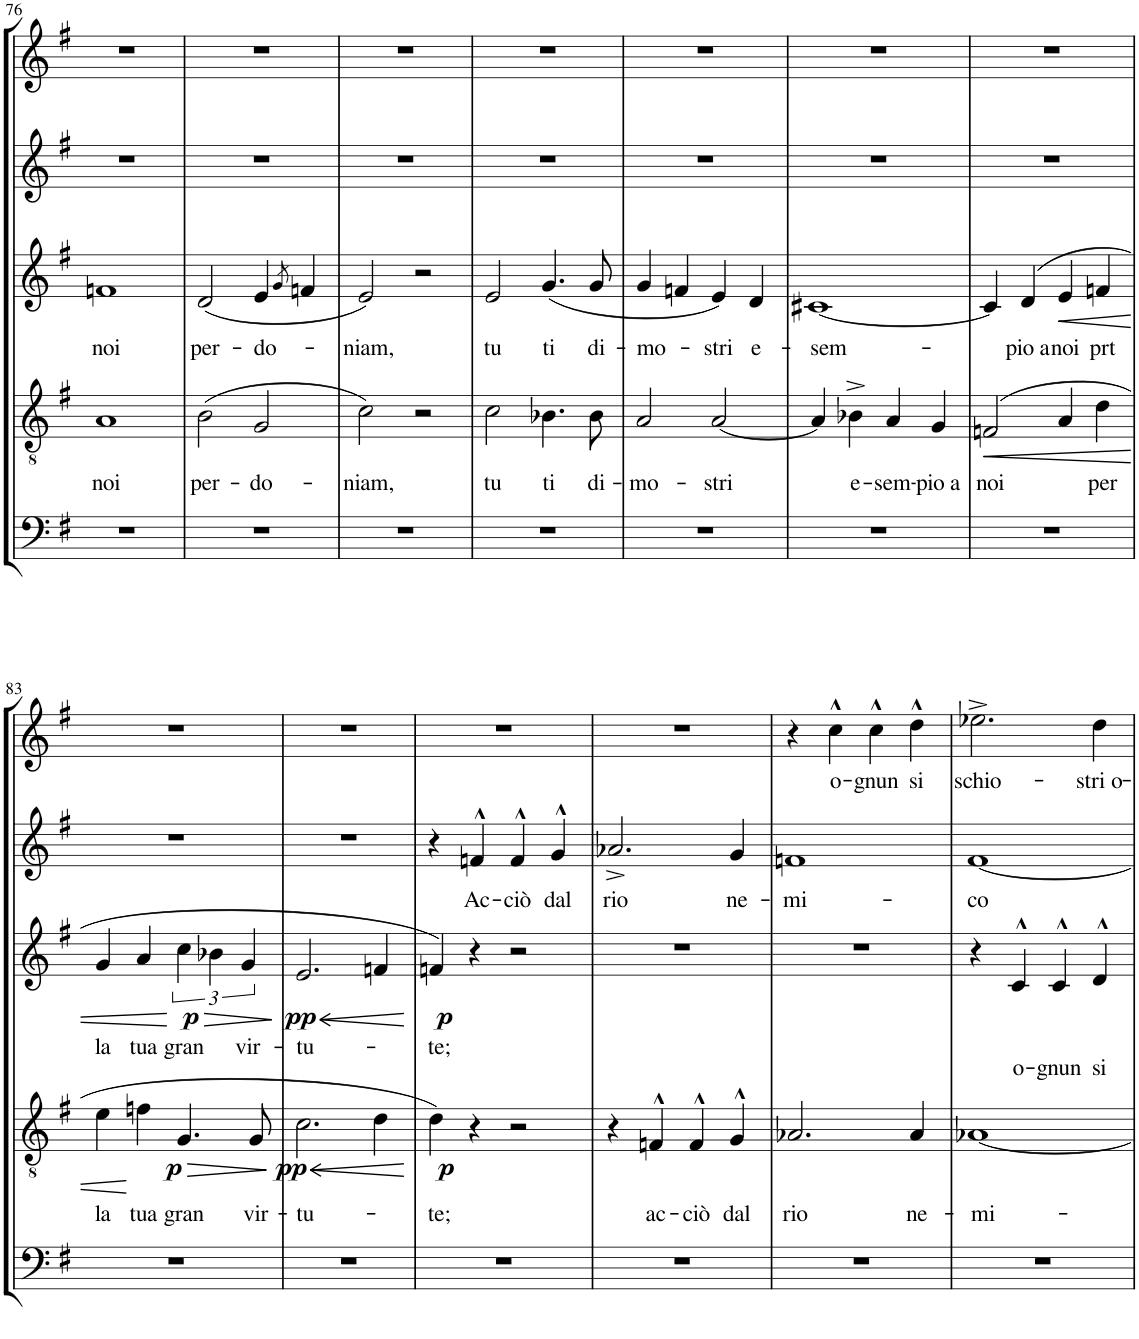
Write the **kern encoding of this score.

**kern	**kern	**text	**dynam	**kern	**text	**dynam	**kern	**text	**kern	**text
*part5	*part4	*part4	*part4	*part3	*part3	*part3	*part2	*part2	*part1	*part1
*staff5	*staff4	*staff4	*staff4	*staff3	*staff3	*staff3	*staff2	*staff2	*staff1	*staff1
*I"Bassi	*I"Tenori	*	*	*I"Contralti	*	*	*I"Soprani II	*	*I"Soprani I	*
!!LO:PB:g=z
*clefF4	*clefGv2	*	*	*clefG2	*	*	*clefG2	*	*clefG2	*
*	*	*	*	*	*	*	*Trd1c2	*	*Trd1c2	*
*k[f#]	*k[f#]	*	*	*k[f#]	*	*	*k[f#]	*	*k[f#]	*
*G:	*G:	*	*	*G:	*	*	*G:	*	*G:	*
*M2/2	*M2/2	*	*	*M2/2	*	*	*M2/2	*	*M2/2	*
*met(c|)	*met(c|)	*	*	*met(c|)	*	*	*met(c|)	*	*met(c|)	*
=76	=76	=76	=76	=76	=76	=76	=76	=76	=76	=76
!	!	!LO:LY:b	!	!	!LO:LY:b	!	!	!	!	!
1r	1A	noi	.	1fn	noi	.	1r	.	1r	.
=77	=77	=77	=77	=77	=77	=77	=77	=77	=77	=77
!	!	!LO:LY:b	!	!	!LO:LY:b	!	!	!	!	!
1r	(2B\	per-	.	(2d/	per-	.	1r	.	1r	.
!	!	!LO:LY:b	!	!	!LO:LY:b	!	!	!	!	!
.	2G/	-do-	.	4e/	-do-	.	.	.	.	.
.	.	.	.	8qg/	.	.	.	.	.	.
.	.	.	.	4fn/	.	.	.	.	.	.
=78	=78	=78	=78	=78	=78	=78	=78	=78	=78	=78
!	!	!LO:LY:b	!	!	!LO:LY:b	!	!	!	!	!
1r	2c\)	-niam,	.	2e/)	-niam,	.	1r	.	1r	.
.	2r	.	.	2r	.	.	.	.	.	.
=79	=79	=79	=79	=79	=79	=79	=79	=79	=79	=79
!	!	!LO:LY:b	!	!	!LO:LY:b	!	!	!	!	!
1r	2c\	tu	.	2e/	tu	.	1r	.	1r	.
!	!	!LO:LY:b	!	!	!LO:LY:b	!	!	!	!	!
.	4.B-X\	ti	.	(4.g/	ti	.	.	.	.	.
!	!	!LO:LY:b	!	!	!LO:LY:b	!	!	!	!	!
.	8B-\	di-	.	8g/	di-	.	.	.	.	.
=80	=80	=80	=80	=80	=80	=80	=80	=80	=80	=80
!	!	!LO:LY:b	!	!	!LO:LY:b	!	!	!	!	!
1r	2A/	-mo-	.	4g/	-mo-	.	1r	.	1r	.
.	.	.	.	4fn/	.	.	.	.	.	.
!	!	!LO:LY:b	!	!	!LO:LY:b	!	!	!	!	!
.	[2A/	-stri	.	4e/)	-stri	.	.	.	.	.
!	!	!	!	!	!LO:LY:b	!	!	!	!	!
.	.	.	.	4d/	e-	.	.	.	.	.
=81	=81	=81	=81	=81	=81	=81	=81	=81	=81	=81
!	!	!	!	!	!LO:LY:b	!	!	!	!	!
1r	4A/]	.	.	[1c#X	-sem-	.	1r	.	1r	.
!	!	!LO:LY:b	!	!	!	!	!	!	!	!
.	4B-X^\	e-	.	.	.	.	.	.	.	.
!	!	!LO:LY:b	!	!	!	!	!	!	!	!
.	4A/	-sem-	.	.	.	.	.	.	.	.
!	!	!LO:LY:b	!	!	!	!	!	!	!	!
.	4G/	-pio a	.	.	.	.	.	.	.	.
=82	=82	=82	=82	=82	=82	=82	=82	=82	=82	=82
!	!	!LO:LY:b	!LO:HP:b	!	!	!	!	!	!	!
1r	(2Fn/	noi	<	4c#/]	.	.	1r	.	1r	.
!	!	!	!	!	!LO:LY:b	!	!	!	!	!
.	.	.	.	(4d/	-pio a	.	.	.	.	.
!	!	!	!	!	!LO:LY:b	!LO:HP:b	!	!	!	!
.	4A/	.	.	4e/	noi	<	.	.	.	.
!	!	!LO:LY:b	!	!	!LO:LY:b	!	!	!	!	!
.	4d\	per	.	4fn/	prt	.	.	.	.	.
!!LO:LB:g=z
=83	=83	=83	=83	=83	=83	=83	=83	=83	=83	=83
!	!	!LO:LY:b	!	!	!LO:LY:b	!	!	!	!	!
1r	4e\	la	.	4g/	la	.	1r	.	1r	.
!	!	!LO:LY:b	!	!	!LO:LY:b	!	!	!	!	!
.	4fn\	tua	.	4a/	tua	.	.	.	.	.
!	!	!LO:LY:b	!LO:HP:b	!	!LO:LY:b	!LO:HP:b	!	!	!	!
!	!	!	!LO:DY:n=1:b	!	!	!LO:DY:n=1:b	!	!	!	!
.	4.G/	gran	> p	6cc\	gran	> p	.	.	.	.
.	.	.	.	6b-X\	.	.	.	.	.	.
!	!	!	!	!	!LO:LY:b	!	!	!	!	!
.	.	.	.	6g/	vir-	.	.	.	.	.
!	!	!LO:LY:b	!	!	!	!	!	!	!	!
.	8G/	vir-	.	.	.	.	.	.	.	.
.	.	.	[ ]	.	.	[ ]	.	.	.	.
=84	=84	=84	=84	=84	=84	=84	=84	=84	=84	=84
!	!	!LO:LY:b	!LO:HP:b	!	!LO:LY:b	!LO:HP:b	!	!	!	!
!	!	!	!LO:DY:n=1:b	!	!	!LO:DY:n=1:b	!	!	!	!
1r	2.c\	-tu-	< pp	2.e/	-tu-	< pp	1r	.	1r	.
.	4d\	.	.	4fn/	.	.	.	.	.	.
.	.	.	[	.	.	[	.	.	.	.
=85	=85	=85	=85	=85	=85	=85	=85	=85	=85	=85
!	!	!LO:LY:b	!LO:DY:b	!	!LO:LY:b	!LO:DY:b	!	!	!	!
1r	4d\)	-te;	p	4fn/)	-te;	p	4r	.	1r	.
!	!	!	!	!	!	!	!	!LO:LY:b	!	!
.	4r	.	.	4r	.	.	4fn^^/	Ac-	.	.
!	!	!	!	!	!	!	!	!LO:LY:b	!	!
.	2r	.	.	2r	.	.	4f^^/	-ciò	.	.
!	!	!	!	!	!	!	!	!LO:LY:b	!	!
.	.	.	.	.	.	.	4g^^/	dal	.	.
=86	=86	=86	=86	=86	=86	=86	=86	=86	=86	=86
!	!	!	!	!	!	!	!	!LO:LY:b	!	!
1r	4r	.	.	1r	.	.	2.a-X^/	rio	1r	.
!	!	!LO:LY:b	!	!	!	!	!	!	!	!
.	4Fn^^/	ac-	.	.	.	.	.	.	.	.
!	!	!LO:LY:b	!	!	!	!	!	!	!	!
.	4F^^/	-ciò	.	.	.	.	.	.	.	.
!	!	!LO:LY:b	!	!	!	!	!	!LO:LY:b	!	!
.	4G^^/	dal	.	.	.	.	4g/	ne-	.	.
=87	=87	=87	=87	=87	=87	=87	=87	=87	=87	=87
!	!	!LO:LY:b	!	!	!	!	!	!LO:LY:b	!	!
1r	2.A-X/	rio	.	1r	.	.	1fn	-mi-	4r	.
!	!	!	!	!	!	!	!	!	!	!LO:LY:b
.	.	.	.	.	.	.	.	.	4cc^^\	o-
!	!	!	!	!	!	!	!	!	!	!LO:LY:b
.	.	.	.	.	.	.	.	.	4cc^^\	-gnun
!	!	!LO:LY:b	!	!	!	!	!	!	!	!LO:LY:b
.	4A-/	ne-	.	.	.	.	.	.	4dd^^\	si
=88	=88	=88	=88	=88	=88	=88	=88	=88	=88	=88
!	!	!LO:LY:b	!	!	!	!	!	!LO:LY:b	!	!LO:LY:b
1r	[1A-X	-mi-	.	4r	.	.	[1f#	-co	2.ee-X^\	schio-
!	!	!	!	!	!LO:LY:b	!	!	!	!	!
.	.	.	.	4c^^/	o-	.	.	.	.	.
!	!	!	!	!	!LO:LY:b	!	!	!	!	!
.	.	.	.	4c^^/	-gnun	.	.	.	.	.
!	!	!	!	!	!LO:LY:b	!	!	!	!	!LO:LY:b
.	.	.	.	4d^^/	si	.	.	.	4dd\	-stri o-
=	=	=	=	=	=	=	=	=	=	=
*-	*-	*-	*-	*-	*-	*-	*-	*-	*-	*-
